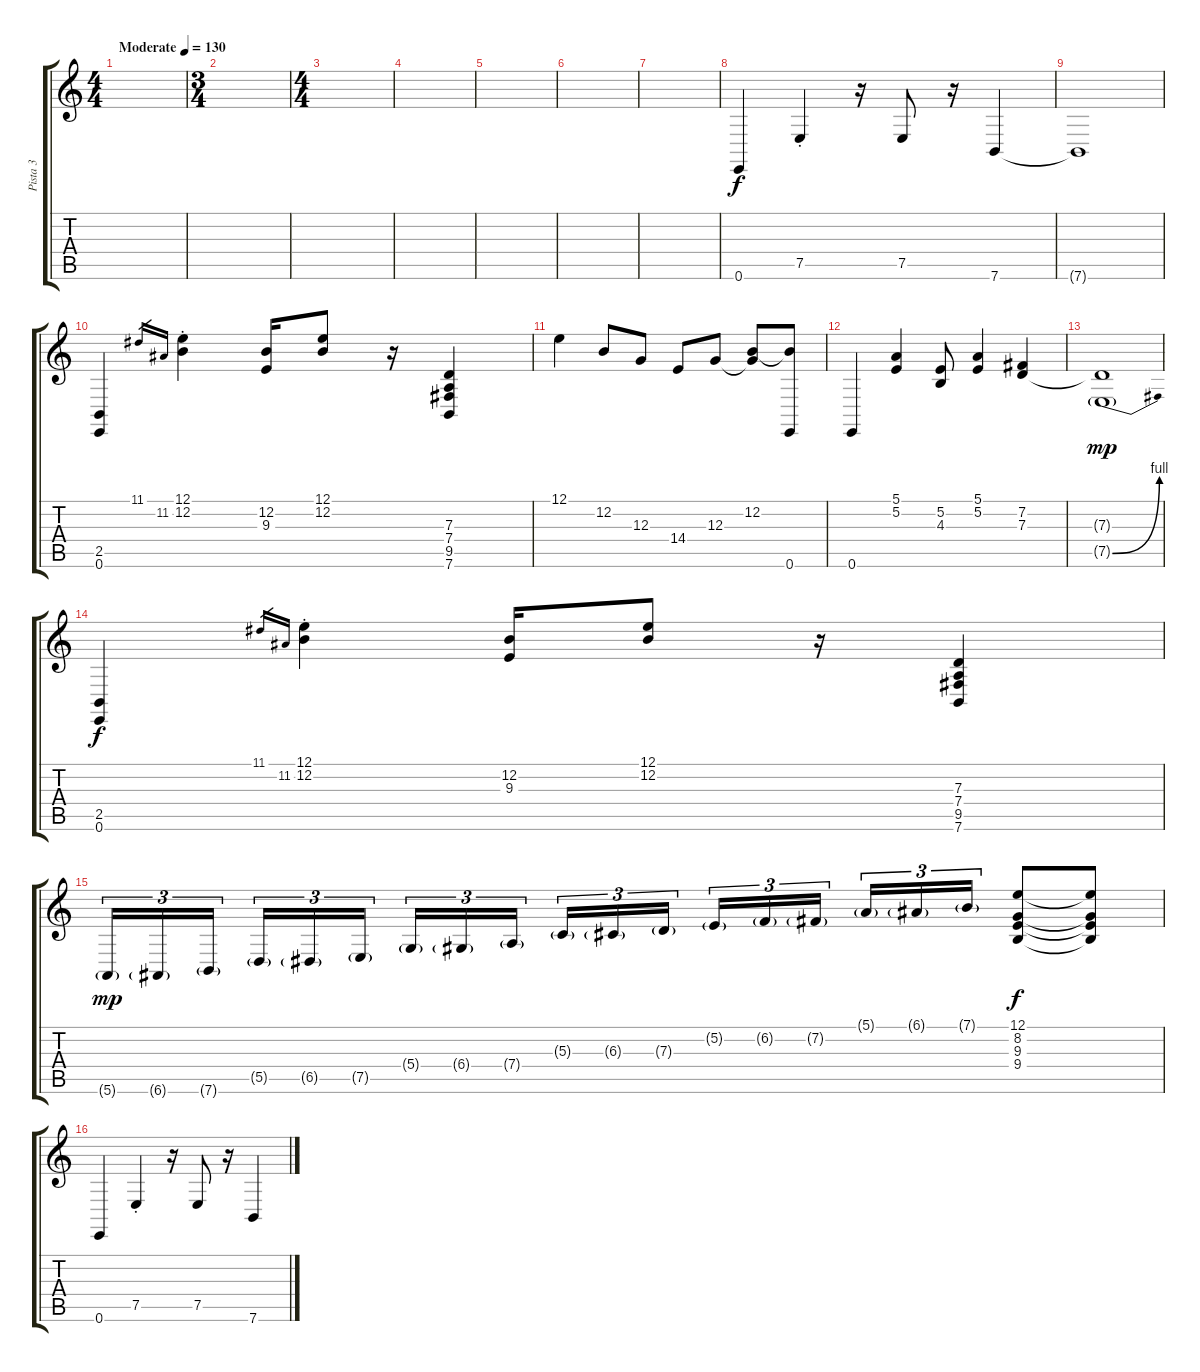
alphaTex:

\track ("Pista 3" "Pista 3") {instrument acousticgrandpiano}
\staff {score tabs}
\tuning (E4 B3 G3 D3 A2 E2) {hide}
\ts (4 4)
\tempo (130 "Moderate")
\clef g2
\ks c
|
\ts (3 4)
|
\ts (4 4)
|
|
|
|
|
0.6.4 7.5{st}.4 r.16 7.5.8 r.16 7.6.4 |
7.6{t}.1 |
(2.5 0.6).4 11.1.16{gr} 11.2.16{gr} (12.1{st} 12.2{st}).4 (12.2 9.3).16 (12.1 12.2).8 r.16 (7.3 7.4 9.5 7.6).4 |
12.1.4 12.2.8 12.3.8 14.4.8 12.3.8 (12.2 12.3{t}).8 (12.2{t} 0.6).8 |
0.6.4 (5.1 5.2).4 (5.2 4.3).8 (5.1 5.2).4 (7.2 7.3).4 |
(7.3{t} 7.5{be (bend 0 0 60 4) g}).1{dy mp} |
(2.5 0.6).4{dy f} 11.1.16{gr} 11.2.16{gr} (12.1{st} 12.2{st}).4 (12.2 9.3).16 (12.1 12.2).8 r.16 (7.3 7.4 9.5 7.6).4 |
5.6{g}.16{tu (3 2) dy mp} 6.6{g}.16{tu (3 2)} 7.6{g}.16{tu (3 2) beam splitsecondary} 5.5{g}.16{tu (3 2)} 6.5{g}.16{tu (3 2)} 7.5{g}.16{tu (3 2)} 5.4{g}.16{tu (3 2)} 6.4{g}.16{tu (3 2)} 7.4{g}.16{tu (3 2) beam splitsecondary} 5.3{g}.16{tu (3 2)} 6.3{g}.16{tu (3 2)} 7.3{g}.16{tu (3 2)} 5.2{g}.16{tu (3 2)} 6.2{g}.16{tu (3 2)} 7.2{g}.16{tu (3 2) beam splitsecondary} 5.1{g}.16{tu (3 2)} 6.1{g}.16{tu (3 2)} 7.1{g}.16{tu (3 2)} (12.1 8.2 9.3 9.4).8{dy f} (12.1{t} 8.2{t} 9.3{t} 9.4{t}).8 |
0.6.4 7.5{st}.4 r.16 7.5.8 r.16 7.6.4
